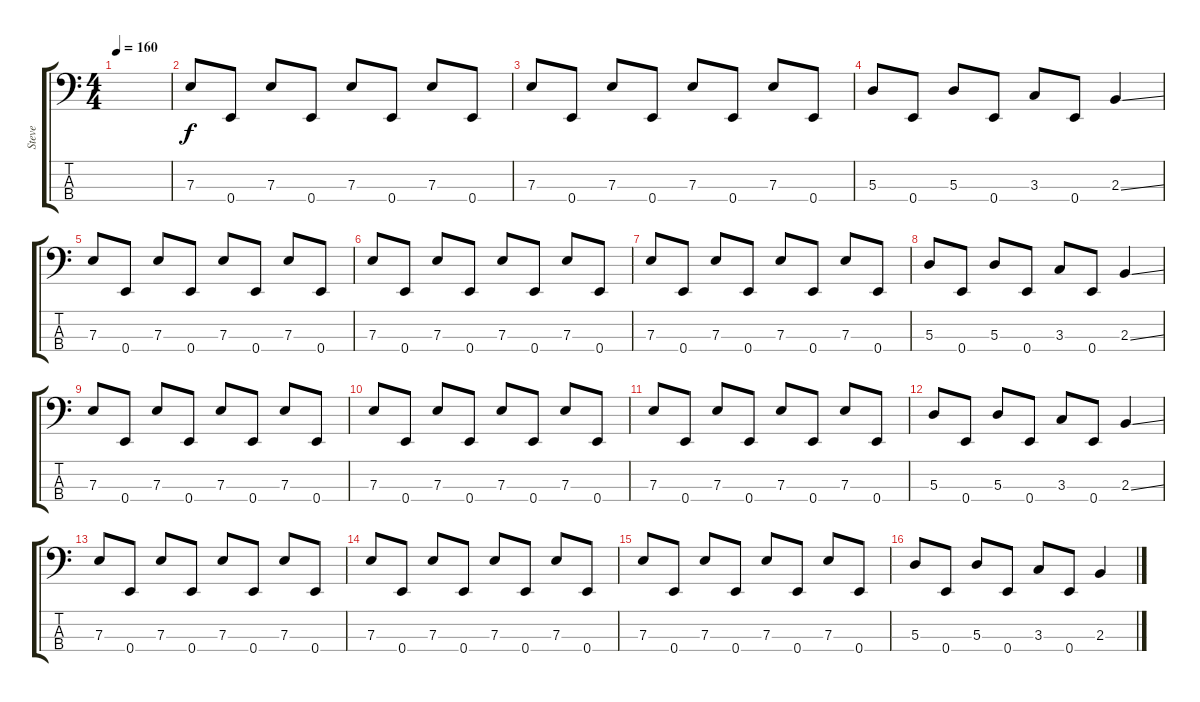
\track ("Steve" "Steve") {instrument electricbassfinger}
\staff {score tabs}
\tuning (G2 D2 A1 E1) {hide}
\ts (4 4)
\tempo 160
\clef f4
\ks c
|
7.3.8 0.4.8 7.3.8 0.4.8 7.3.8 0.4.8 7.3.8 0.4.8 |
7.3.8 0.4.8 7.3.8 0.4.8 7.3.8 0.4.8 7.3.8 0.4.8 |
5.3.8 0.4.8 5.3.8 0.4.8 3.3.8 0.4.8 2.3{ss}.4 |
7.3.8 0.4.8 7.3.8 0.4.8 7.3.8 0.4.8 7.3.8 0.4.8 |
7.3.8 0.4.8 7.3.8 0.4.8 7.3.8 0.4.8 7.3.8 0.4.8 |
7.3.8 0.4.8 7.3.8 0.4.8 7.3.8 0.4.8 7.3.8 0.4.8 |
5.3.8 0.4.8 5.3.8 0.4.8 3.3.8 0.4.8 2.3{ss}.4 |
7.3.8 0.4.8 7.3.8 0.4.8 7.3.8 0.4.8 7.3.8 0.4.8 |
7.3.8 0.4.8 7.3.8 0.4.8 7.3.8 0.4.8 7.3.8 0.4.8 |
7.3.8 0.4.8 7.3.8 0.4.8 7.3.8 0.4.8 7.3.8 0.4.8 |
5.3.8 0.4.8 5.3.8 0.4.8 3.3.8 0.4.8 2.3{ss}.4 |
7.3.8 0.4.8 7.3.8 0.4.8 7.3.8 0.4.8 7.3.8 0.4.8 |
7.3.8 0.4.8 7.3.8 0.4.8 7.3.8 0.4.8 7.3.8 0.4.8 |
7.3.8 0.4.8 7.3.8 0.4.8 7.3.8 0.4.8 7.3.8 0.4.8 |
5.3.8 0.4.8 5.3.8 0.4.8 3.3.8 0.4.8 2.3{ss}.4
